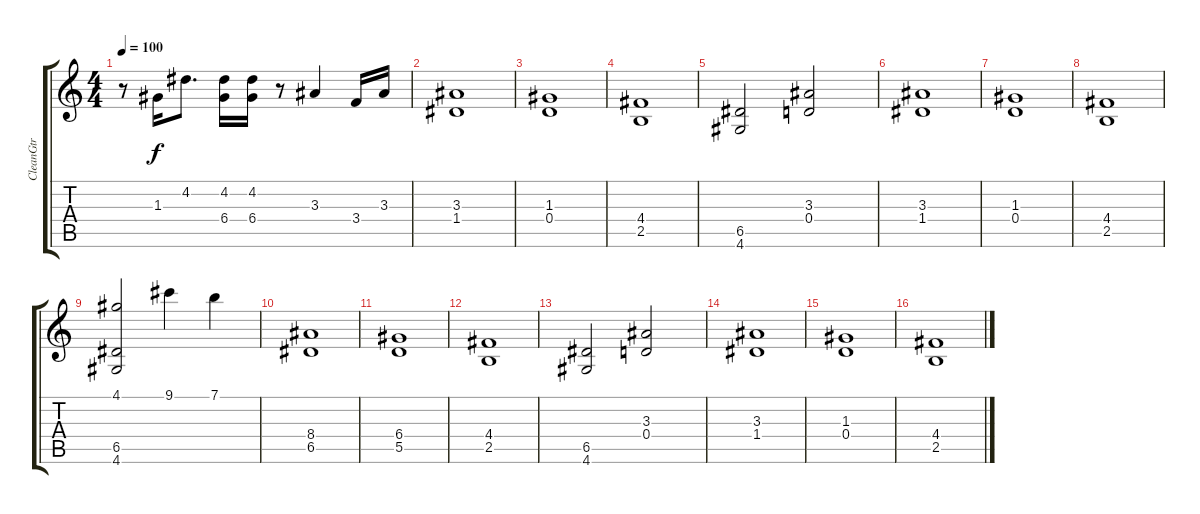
\track ("CleanGtr" "CleanGtr") {instrument electricguitarclean}
\staff {score tabs}
\tuning (E4 B3 G3 D3 A2 E2) {hide}
\ts (4 4)
\tempo 100
\clef g2
\ks c
r.8{dy f} 1.3.16 4.2.8{d} (4.2 6.4).16 (4.2 6.4).16 r.8 3.3.4 3.4.16 3.3.16 |
(3.3 1.4).1 |
(1.3 0.4).1 |
(4.4 2.5).1 |
(6.5 4.6).2 (3.3 0.4).2 |
(3.3 1.4).1 |
(1.3 0.4).1 |
(4.4 2.5).1 |
(4.1 6.5 4.6).2 9.1.4 7.1.4 |
(8.4 6.5).1 |
(6.4 5.5).1 |
(4.4 2.5).1 |
(6.5 4.6).2 (3.3 0.4).2 |
(3.3 1.4).1 |
(1.3 0.4).1 |
(4.4 2.5).1
